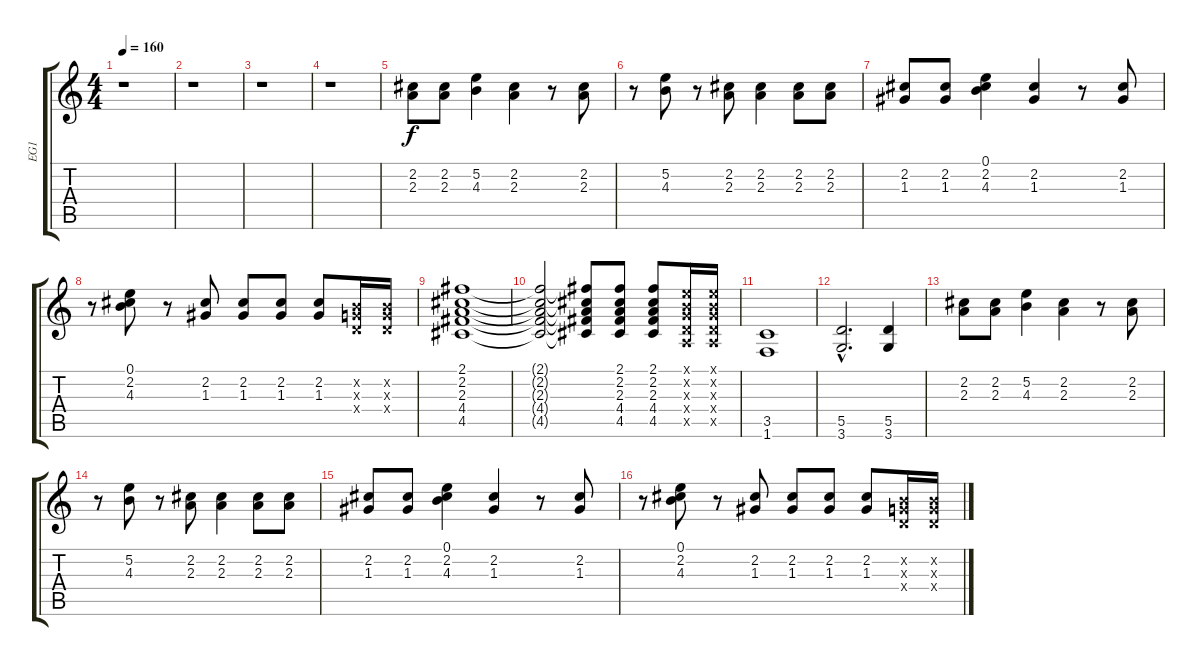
\track ("EG1" "EG1") {instrument overdrivenguitar}
\staff {score tabs}
\tuning (E4 B3 G3 D3 A2 E2) {hide}
\ts (4 4)
\tempo 160
\clef g2
\ks c
r.1{dy f instrument overdrivenguitar} |
r.1 |
r.1 |
r.1 |
(2.2 2.3).8 (2.2 2.3).8 (5.2 4.3).4 (2.2 2.3).4 r.8 (2.2 2.3).8 |
r.8 (5.2 4.3).8 r.8 (2.2 2.3).8 (2.2 2.3).4 (2.2 2.3).8 (2.2 2.3).8 |
(2.2 1.3).8 (2.2 1.3).8 (0.1 2.2 4.3).4 (2.2 1.3).4 r.8 (2.2 1.3).8 |
r.8 (0.1 2.2 4.3).8 r.8 (2.2 1.3).8 (2.2 1.3).8 (2.2 1.3).8 (2.2 1.3).8 (0.2{x} 0.3{x} 0.4{x}).16 (0.2{x} 0.3{x} 0.4{x}).16 |
(2.1 2.2 2.3 4.4 4.5).1 |
(2.1{t} 2.2{t} 2.3{t} 4.4{t} 4.5{t}).2 (2.1{t} 2.2{t} 2.3{t} 4.4{t} 4.5{t}).8 (2.1 2.2 2.3 4.4 4.5).8 (2.1 2.2 2.3 4.4 4.5).8 (0.1{x} 0.2{x} 0.3{x} 0.4{x} 0.5{x}).16 (0.1{x} 0.2{x} 0.3{x} 0.4{x} 0.5{x}).16 |
(3.5 1.6).1 |
(5.5{hac} 3.6{hac}).2{d} (5.5 3.6).4 |
(2.2 2.3).8 (2.2 2.3).8 (5.2 4.3).4 (2.2 2.3).4 r.8 (2.2 2.3).8 |
r.8 (5.2 4.3).8 r.8 (2.2 2.3).8 (2.2 2.3).4 (2.2 2.3).8 (2.2 2.3).8 |
(2.2 1.3).8 (2.2 1.3).8 (0.1 2.2 4.3).4 (2.2 1.3).4 r.8 (2.2 1.3).8 |
r.8 (0.1 2.2 4.3).8 r.8 (2.2 1.3).8 (2.2 1.3).8 (2.2 1.3).8 (2.2 1.3).8 (0.2{x} 0.3{x} 0.4{x}).16 (0.2{x} 0.3{x} 0.4{x}).16
